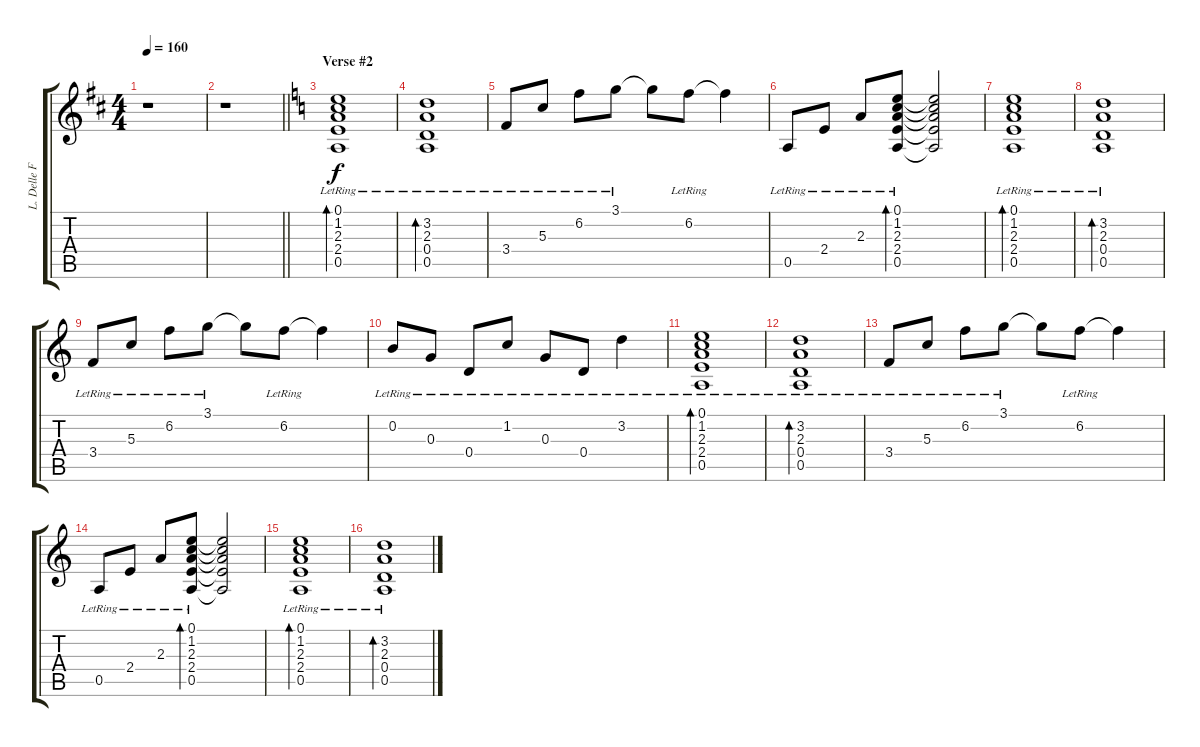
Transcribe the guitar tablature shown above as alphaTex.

\track ("L. Delle Fave (Clean Guitar L)" "L. Delle F") {instrument electricguitarclean}
\staff {score tabs}
\tuning (E4 B3 G3 D3 A2 E2) {hide}
\ts (4 4)
\tempo 160
\clef g2
\ks bminor
r.1{dy f} |
\barLineRight lightlight
r.1 |
\section ("" "Verse #2")
\ks c
(0.1{lr} 1.2{lr} 2.3{lr} 2.4{lr} 0.5{lr}).1{bd 240} |
(3.2{lr} 2.3{lr} 0.4{lr} 0.5{lr}).1{bd 240} |
3.4{lr}.8 5.3{lr}.8 6.2{lr}.8 3.1{lr}.8 3.1{t}.8 6.2{lr}.8 6.2{t}.4 |
0.5{lr}.8 2.4{lr}.8 2.3{lr}.8 (0.1{lr} 1.2{lr} 2.3{lr} 2.4{lr} 0.5{lr}).8{bd 240} (0.1{t} 1.2{t} 2.3{t} 2.4{t} 0.5{t}).2 |
(0.1{lr} 1.2{lr} 2.3{lr} 2.4{lr} 0.5{lr}).1{bd 240} |
(3.2{lr} 2.3{lr} 0.4{lr} 0.5{lr}).1{bd 240} |
3.4{lr}.8 5.3{lr}.8 6.2{lr}.8 3.1{lr}.8 3.1{t}.8 6.2{lr}.8 6.2{t}.4 |
0.2{lr}.8 0.3{lr}.8 0.4{lr}.8 1.2{lr}.8 0.3{lr}.8 0.4{lr}.8 3.2{lr}.4 |
(0.1{lr} 1.2{lr} 2.3{lr} 2.4{lr} 0.5{lr}).1{bd 240} |
(3.2{lr} 2.3{lr} 0.4{lr} 0.5{lr}).1{bd 240} |
3.4{lr}.8 5.3{lr}.8 6.2{lr}.8 3.1{lr}.8 3.1{t}.8 6.2{lr}.8 6.2{t}.4 |
0.5{lr}.8 2.4{lr}.8 2.3{lr}.8 (0.1{lr} 1.2{lr} 2.3{lr} 2.4{lr} 0.5{lr}).8{bd 240} (0.1{t} 1.2{t} 2.3{t} 2.4{t} 0.5{t}).2 |
(0.1{lr} 1.2{lr} 2.3{lr} 2.4{lr} 0.5{lr}).1{bd 240} |
(3.2{lr} 2.3{lr} 0.4{lr} 0.5{lr}).1{bd 240}
